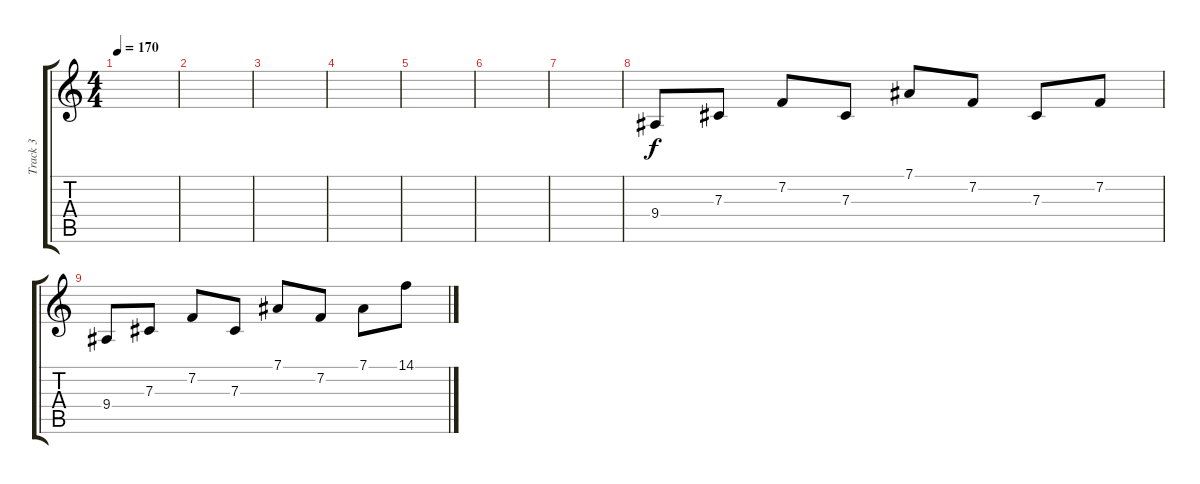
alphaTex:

\track ("Track 3" "Track 3") {instrument lead2sawtooth}
\staff {score tabs}
\tuning (Eb4 Bb3 Gb3 Db3 Ab2 Db2) {hide}
\ts (4 4)
\tempo 170
\clef g2
\ks c
|
|
|
|
|
|
|
9.4.8{volume 6} 7.3.8 7.2.8 7.3.8 7.1.8 7.2.8 7.3.8 7.2.8 |
9.4.8 7.3.8 7.2.8 7.3.8 7.1.8 7.2.8 7.1.8 14.1.8
